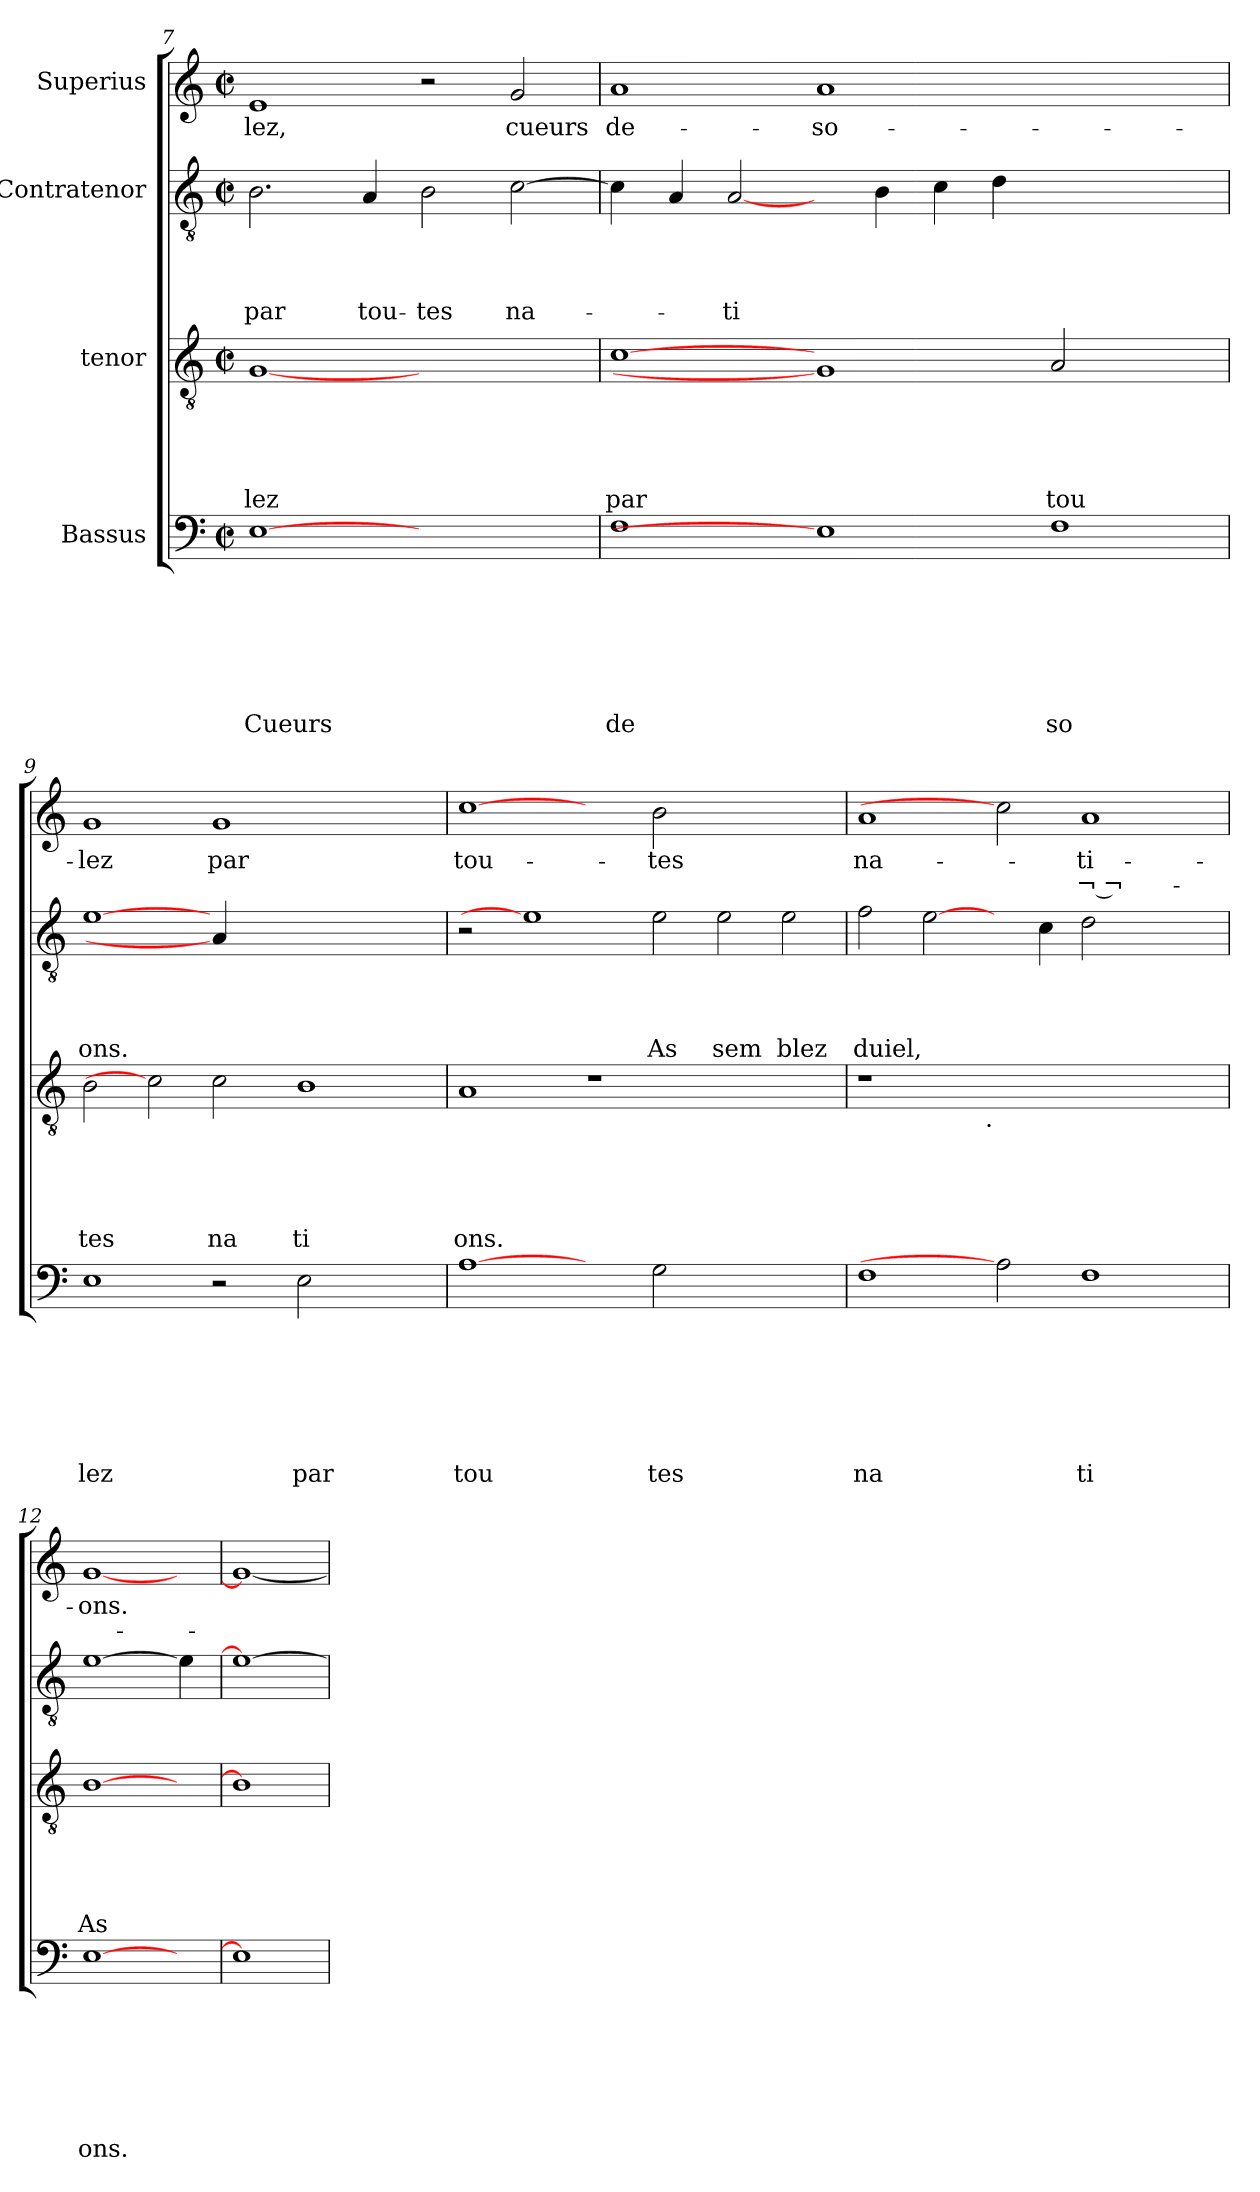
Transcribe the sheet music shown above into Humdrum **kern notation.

**kern	**text	**text	**text	**text	**text	**text	**text	**kern	**text	**text	**text	**text	**text	**kern	**text	**text	**text	**text	**kern	**text	**text
*part4	*part4	*part4	*part4	*part4	*part4	*part4	*part4	*part3	*part3	*part3	*part3	*part3	*part3	*part2	*part2	*part2	*part2	*part2	*part1	*part1	*part1
*staff4	*staff4	*staff4	*staff4	*staff4	*staff4	*staff4	*staff4	*staff3	*staff3	*staff3	*staff3	*staff3	*staff3	*staff2	*staff2	*staff2	*staff2	*staff2	*staff1	*staff1	*staff1
*I"Bassus	*	*	*	*	*	*	*	*I"tenor	*	*	*	*	*	*I"Contratenor	*	*	*	*	*I"Superius	*	*
*clefF4	*	*	*	*	*	*	*	*clefGv2	*	*	*	*	*	*clefGv2	*	*	*	*	*clefG2	*	*
*k[]	*	*	*	*	*	*	*	*k[]	*	*	*	*	*	*k[]	*	*	*	*	*k[]	*	*
*C:	*	*	*	*	*	*	*	*C:	*	*	*	*	*	*C:	*	*	*	*	*C:	*	*
*M2/2	*	*	*	*	*	*	*	*M2/2	*	*	*	*	*	*M2/2	*	*	*	*	*M2/2	*	*
*met(c|)	*	*	*	*	*	*	*	*met(c|)	*	*	*	*	*	*met(c|)	*	*	*	*	*met(c|)	*	*
=7	=7	=7	=7	=7	=7	=7	=7	=7	=7	=7	=7	=7	=7	=7	=7	=7	=7	=7	=7	=7	=7
!	!	!	!	!	!	!	!LO:LY:b	!	!	!	!	!	!LO:LY:b	!	!	!	!	!LO:LY:b	!	!LO:LY:b	!
[1E	.	.	.	.	.	.	Cueurs	[1G	.	.	.	.	lez	2.B\	.	.	.	par	1e	-lez,	.
!	!	!	!	!	!	!	!	!	!	!	!	!	!	!	!	!	!	!LO:LY:b	!	!	!
.	.	.	.	.	.	.	.	.	.	.	.	.	.	4A/	.	.	.	tou-	.	.	.
!	!	!	!	!	!	!	!	!	!	!	!	!	!	!	!	!	!	!LO:LY:b	!	!	!
1ryy	.	.	.	.	.	.	.	1ryy	.	.	.	.	.	2B\	.	.	.	-tes	2r	.	.
!	!	!	!	!	!	!	!	!	!	!	!	!	!	!	!	!	!	!LO:LY:b	!	!LO:LY:b	!
.	.	.	.	.	.	.	.	.	.	.	.	.	.	[<2c\	.	.	.	na-	2g/	cueurs	.
!!LO:LB:g=z
=8	=8	=8	=8	=8	=8	=8	=8	=8	=8	=8	=8	=8	=8	=8	=8	=8	=8	=8	=8	=8	=8
!	!	!	!	!	!	!	!LO:LY:b	!	!	!	!	!	!LO:LY:b	!	!	!	!	!	!	!LO:LY:b	!
1F	.	.	.	.	.	.	de	[1c	.	.	.	.	par	4c\]	.	.	.	.	1a	de-	.
.	.	.	.	.	.	.	.	.	.	.	.	.	.	4A/	.	.	.	.	.	.	.
!	!	!	!	!	!	!	!	!	!	!	!	!	!	!	!	!	!	!LO:LY:b	!	!	!
.	.	.	.	.	.	.	.	.	.	.	.	.	.	[2A/	.	.	.	-ti	.	.	.
!	!	!	!	!	!	!	!	!	!	!	!	!	!	!	!	!	!	!	!	!LO:LY:b	!
1E]	.	.	.	.	.	.	.	1G]	.	.	.	.	.	4ryy	.	.	.	.	1a	-so-	.
.	.	.	.	.	.	.	.	.	.	.	.	.	.	4B\	.	.	.	.	.	.	.
.	.	.	.	.	.	.	.	.	.	.	.	.	.	4c\	.	.	.	.	.	.	.
.	.	.	.	.	.	.	.	.	.	.	.	.	.	4d\	.	.	.	.	.	.	.
!	!	!	!	!	!	!	!LO:LY:b	!	!	!	!	!	!LO:LY:b	!	!	!	!	!	!	!	!
1F	.	.	.	.	.	.	so	2A/	.	.	.	.	tou	1ryy	.	.	.	.	1ryy	.	.
.	.	.	.	.	.	.	.	2ryy	.	.	.	.	.	.	.	.	.	.	.	.	.
=9	=9	=9	=9	=9	=9	=9	=9	=9	=9	=9	=9	=9	=9	=9	=9	=9	=9	=9	=9	=9	=9
!	!	!	!	!	!	!	!LO:LY:b	!	!	!	!	!	!LO:LY:b	!	!	!	!	!LO:LY:b	!	!LO:LY:b	!
1E	.	.	.	.	.	.	lez	2B\	.	.	.	.	tes	[1e	.	.	.	ons.	1g	-lez	.
.	.	.	.	.	.	.	.	2c]	.	.	.	.	.	.	.	.	.	.	.	.	.
!	!	!	!	!	!	!	!	!	!	!	!	!	!LO:LY:b	!	!	!	!	!	!	!LO:LY:b	!
2r	.	.	.	.	.	.	.	2c\	.	.	.	.	na	4A/]	.	.	.	.	1g	par	.
.	.	.	.	.	.	.	.	.	.	.	.	.	.	1ryy	.	.	.	.	.	.	.
!	!	!	!	!	!	!	!LO:LY:b	!	!	!	!	!	!LO:LY:b	!	!	!	!	!	!	!	!
2E\	.	.	.	.	.	.	par	1B	.	.	.	.	ti	.	.	.	.	.	.	.	.
2ryy	.	.	.	.	.	.	.	.	.	.	.	.	.	.	.	.	.	.	2ryy	.	.
.	.	.	.	.	.	.	.	.	.	.	.	.	.	4ryy	.	.	.	.	.	.	.
=10	=10	=10	=10	=10	=10	=10	=10	=10	=10	=10	=10	=10	=10	=10	=10	=10	=10	=10	=10	=10	=10
!	!	!	!	!	!	!	!LO:LY:b	!	!	!	!	!	!LO:LY:b	!	!	!	!	!	!	!LO:LY:b	!
[1A	.	.	.	.	.	.	tou	1A	.	.	.	.	ons.	2r	.	.	.	.	[1cc	tou-	.
.	.	.	.	.	.	.	.	.	.	.	.	.	.	1e]	.	.	.	.	.	.	.
2ryy	.	.	.	.	.	.	.	1r	.	.	.	.	.	.	.	.	.	.	2ryy	.	.
!	!	!	!	!	!	!	!LO:LY:b	!	!	!	!	!	!	!	!	!	!	!LO:LY:b	!	!LO:LY:b	!
2G\	.	.	.	.	.	.	tes	.	.	.	.	.	.	2e\	.	.	.	As	2b\	-tes	.
!	!	!	!	!	!	!	!	!	!	!	!	!	!	!	!	!	!	!LO:LY:b	!	!	!
1ryy	.	.	.	.	.	.	.	1ryy	.	.	.	.	.	2e\	.	.	.	sem	1ryy	.	.
!	!	!	!	!	!	!	!	!	!	!	!	!	!	!	!	!	!	!LO:LY:b	!	!	!
.	.	.	.	.	.	.	.	.	.	.	.	.	.	2e\	.	.	.	blez	.	.	.
=11	=11	=11	=11	=11	=11	=11	=11	=11	=11	=11	=11	=11	=11	=11	=11	=11	=11	=11	=11	=11	=11
!	!	!	!	!	!	!	!LO:LY:b	!	!	!	!	!	!	!	!	!	!	!LO:LY:b	!	!LO:LY:b	!
*	*	*	*	*	*	*	*	*^	*	*	*	*	*	*	*	*	*	*	*	*	*
1F	.	.	.	.	.	.	na	1r	2ryy	.	.	.	.	.	2f\	.	.	.	duiel,	1a	na-	.
.	.	.	.	.	.	.	.	.	4...ryy	.	.	.	.	.	[2e\	.	.	.	.	.	.	.
!	!	!	!	!	!	!	!	!	!LO:TX:b:t=.	!	!	!	!	!	!	!	!	!	!	!	!	!
.	.	.	.	.	.	.	.	.	1ryy	.	.	.	.	.	.	.	.	.	.	.	.	.
2A]	.	.	.	.	.	.	.	1.ryy	.	.	.	.	.	.	4ryy	.	.	.	.	2cc]	.	.
.	.	.	.	.	.	.	.	.	.	.	.	.	.	.	4c\	.	.	.	.	.	.	.
!	!	!	!	!	!	!	!LO:LY:b	!	!	!	!	!	!	!	!	!	!	!	!	!	!LO:LY:b	!LO:LY:b
1F	.	.	.	.	.	.	ti	.	.	.	.	.	.	.	2d\	.	.	.	.	1a	-ti-	¬ ¬-
.	.	.	.	.	.	.	.	.	2ryy	.	.	.	.	.	.	.	.	.	.	.	.	.
.	.	.	.	.	.	.	.	.	.	.	.	.	.	.	2ryy	.	.	.	.	.	.	.
.	.	.	.	.	.	.	.	.	32ryy	.	.	.	.	.	.	.	.	.	.	.	.	.
=12	=12	=12	=12	=12	=12	=12	=12	=12	=12	=12	=12	=12	=12	=12	=12	=12	=12	=12	=12	=12	=12	=12
!	!	!	!	!	!	!	!LO:LY:b	!	!	!	!	!	!	!LO:LY:b	!	!	!	!	!	!	!LO:LY:b	!
*	*	*	*	*	*	*	*	*v	*v	*	*	*	*	*	*	*	*	*	*	*	*	*
[1E	.	.	.	.	.	.	ons.	[1B	.	.	.	.	As	[>1e	.	.	.	.	[<1g	-ons.	.
4ryy	.	.	.	.	.	.	.	4ryy	.	.	.	.	.	4e\]	.	.	.	.	4ryy	.	.
=13	=13	=13	=13	=13	=13	=13	=13	=13	=13	=13	=13	=13	=13	=13	=13	=13	=13	=13	=13	=13	=13
1E]	.	.	.	.	.	.	.	1B]	.	.	.	.	.	1e_	.	.	.	.	1g_	.	.
=	=	=	=	=	=	=	=	=	=	=	=	=	=	=	=	=	=	=	=	=	=
*-	*-	*-	*-	*-	*-	*-	*-	*-	*-	*-	*-	*-	*-	*-	*-	*-	*-	*-	*-	*-	*-
